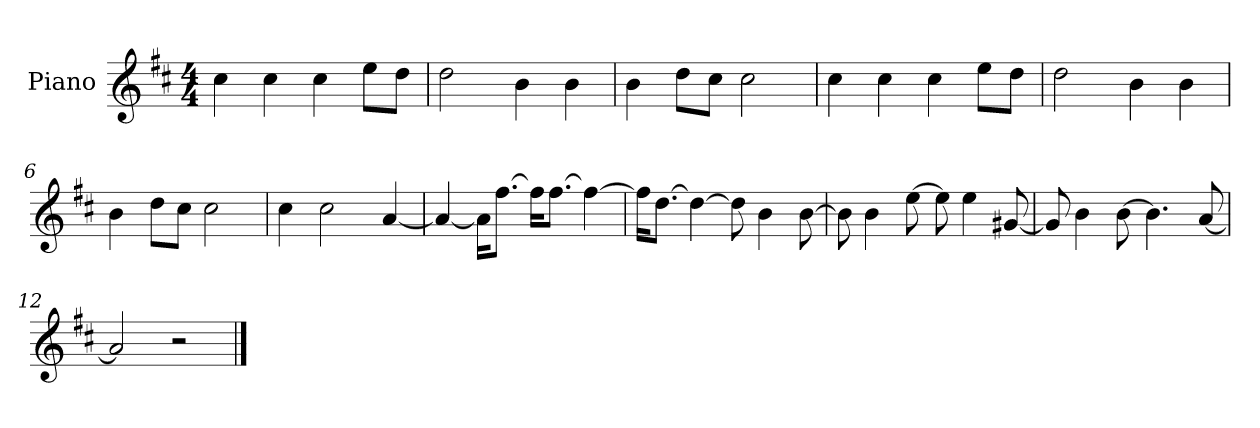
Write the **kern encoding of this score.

**kern
*part1
*staff1
*I"Piano
*I'P-no
*clefG2
*k[f#c#]
*M4/4
*MM90
=1
4cc#\
4cc#\
4cc#\
8ee\L
8dd\J
=2
2dd\
4b\
4b\
=3
4b\
8dd\L
8cc#\J
2cc#\
=4
4cc#\
4cc#\
4cc#\
8ee\L
8dd\J
=5
2dd\
4b\
4b\
=6
4b\
8dd\L
8cc#\J
2cc#\
=7
4cc#\
2cc#\
[4a/
=8
4a/_
16a\KL]
[8.ff#\J
16ff#\KL]
[8.ff#\J
4ff#\_
!!LO:LB:g=z
=9
16ff#\KL]
[8.dd\J
4dd\_
8dd\]
4b\
[8b\
=10
8b\]
4b\
[8ee\
8ee\]
4ee\
[8g#X/
=11
8g#/]
4b\
[8b\
4.b\]
[8a/
=12
2a/]
2r
==
*-
